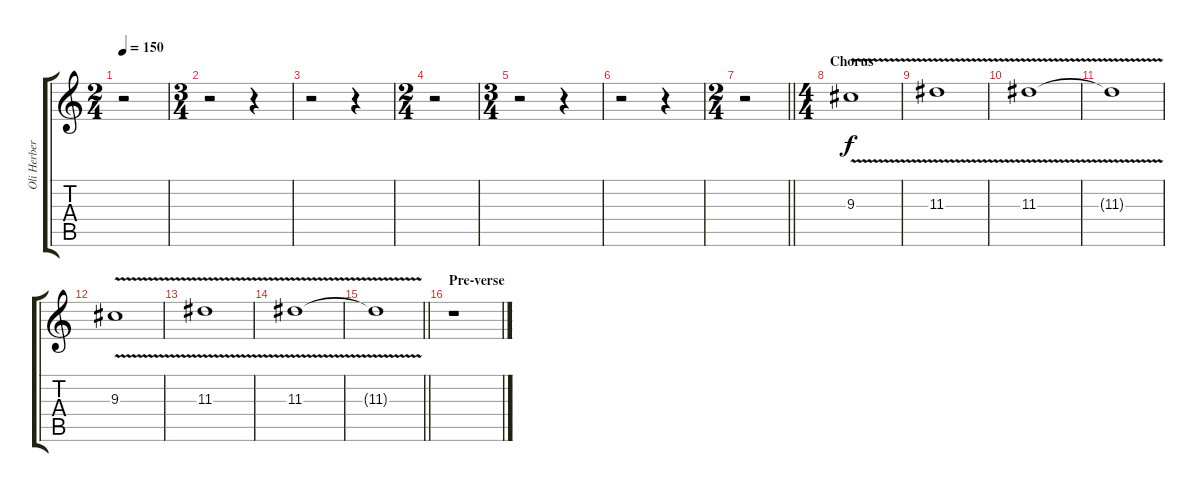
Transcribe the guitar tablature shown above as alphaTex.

\track ("Oli Herbert (Harmony)" "Oli Herber") {instrument overdrivenguitar}
\staff {score tabs}
\tuning (Db4 Ab3 E3 B2 Gb2 Db2) {hide}
\ts (2 4)
\tempo 150
\clef g2
\ks c
r.2{dy f} |
\ts (3 4)
r.2 r.4 |
r.2 r.4 |
\ts (2 4)
r.2 |
\ts (3 4)
r.2 r.4 |
r.2 r.4 |
\ts (2 4)
\barLineRight lightlight
r.2 |
\ts (4 4)
\section ("" "Chorus")
9.3{v}.1 |
11.3{v}.1 |
11.3{v}.1 |
11.3{t}.1 |
9.3{v}.1 |
11.3{v}.1 |
11.3{v}.1 |
\barLineRight lightlight
11.3{t}.1 |
\section ("" "Pre-verse")
r.1
